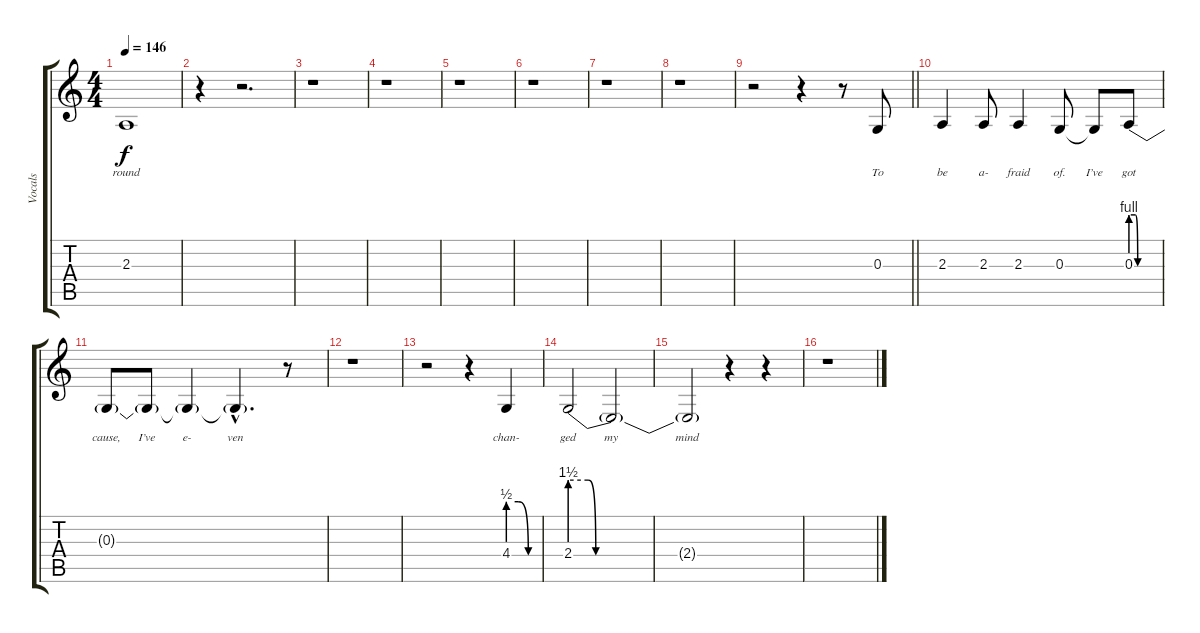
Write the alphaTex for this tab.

\track ("Vocals" "Vocals") {instrument oboe}
\staff {score tabs}
\tuning (E4 B3 G3 D3 A2 E2) {hide}
\ts (4 4)
\tempo 146
\clef g2
\ks c
2.3{t}.1{lyrics (0 "round") lyrics (1 "") lyrics (2 "") lyrics (3 "") lyrics (4 "") dy f} |
r.4 r.2{d volume 16} |
r.1 |
r.1 |
r.1 |
r.1 |
r.1 |
r.1 |
\barLineRight lightlight
r.2 r.4 r.8 0.3.8{lyrics (0 "To") lyrics (1 "") lyrics (2 "") lyrics (3 "") lyrics (4 "")} |
2.3.4{lyrics (0 "be") lyrics (1 "") lyrics (2 "") lyrics (3 "") lyrics (4 "")} 2.3.8{lyrics (0 "a-") lyrics (1 "") lyrics (2 "") lyrics (3 "") lyrics (4 "")} 2.3.4{lyrics (0 "fraid") lyrics (1 "") lyrics (2 "") lyrics (3 "") lyrics (4 "")} 0.3.8{lyrics (0 "of.") lyrics (1 "") lyrics (2 "") lyrics (3 "") lyrics (4 "")} 0.3{t}.8{lyrics (0 "I’ve") lyrics (1 "") lyrics (2 "") lyrics (3 "") lyrics (4 "")} 0.3{be (custom 0 4 10 4 15 0 60 0)}.8{lyrics (0 "got") lyrics (1 "") lyrics (2 "") lyrics (3 "") lyrics (4 "")} |
0.3{t}.8{lyrics (0 "cause,") lyrics (1 "") lyrics (2 "") lyrics (3 "") lyrics (4 "")} 0.3{t}.8{lyrics (0 "I’ve") lyrics (1 "") lyrics (2 "") lyrics (3 "") lyrics (4 "")} 0.3{t}.4{lyrics (0 "e-") lyrics (1 "") lyrics (2 "") lyrics (3 "") lyrics (4 "") volume 0} 0.3{hac t}.4{d lyrics (0 "ven") lyrics (1 "") lyrics (2 "") lyrics (3 "") lyrics (4 "")} r.8 |
r.1{volume 16} |
r.2 r.4 4.4{be (custom 0 2 20 2 40 0 60 0)}.4{lyrics (0 "chan-") lyrics (1 "") lyrics (2 "") lyrics (3 "") lyrics (4 "")} |
2.4{be (custom 0 6 7 6 10 0 60 0)}.2{lyrics (0 "ged") lyrics (1 "") lyrics (2 "") lyrics (3 "") lyrics (4 "")} 2.4{t}.2{lyrics (0 "my") lyrics (1 "") lyrics (2 "") lyrics (3 "") lyrics (4 "") volume 0} |
2.4{t}.2{lyrics (0 "mind") lyrics (1 "") lyrics (2 "") lyrics (3 "") lyrics (4 "")} r.4 r.4{volume 16} |
r.1
